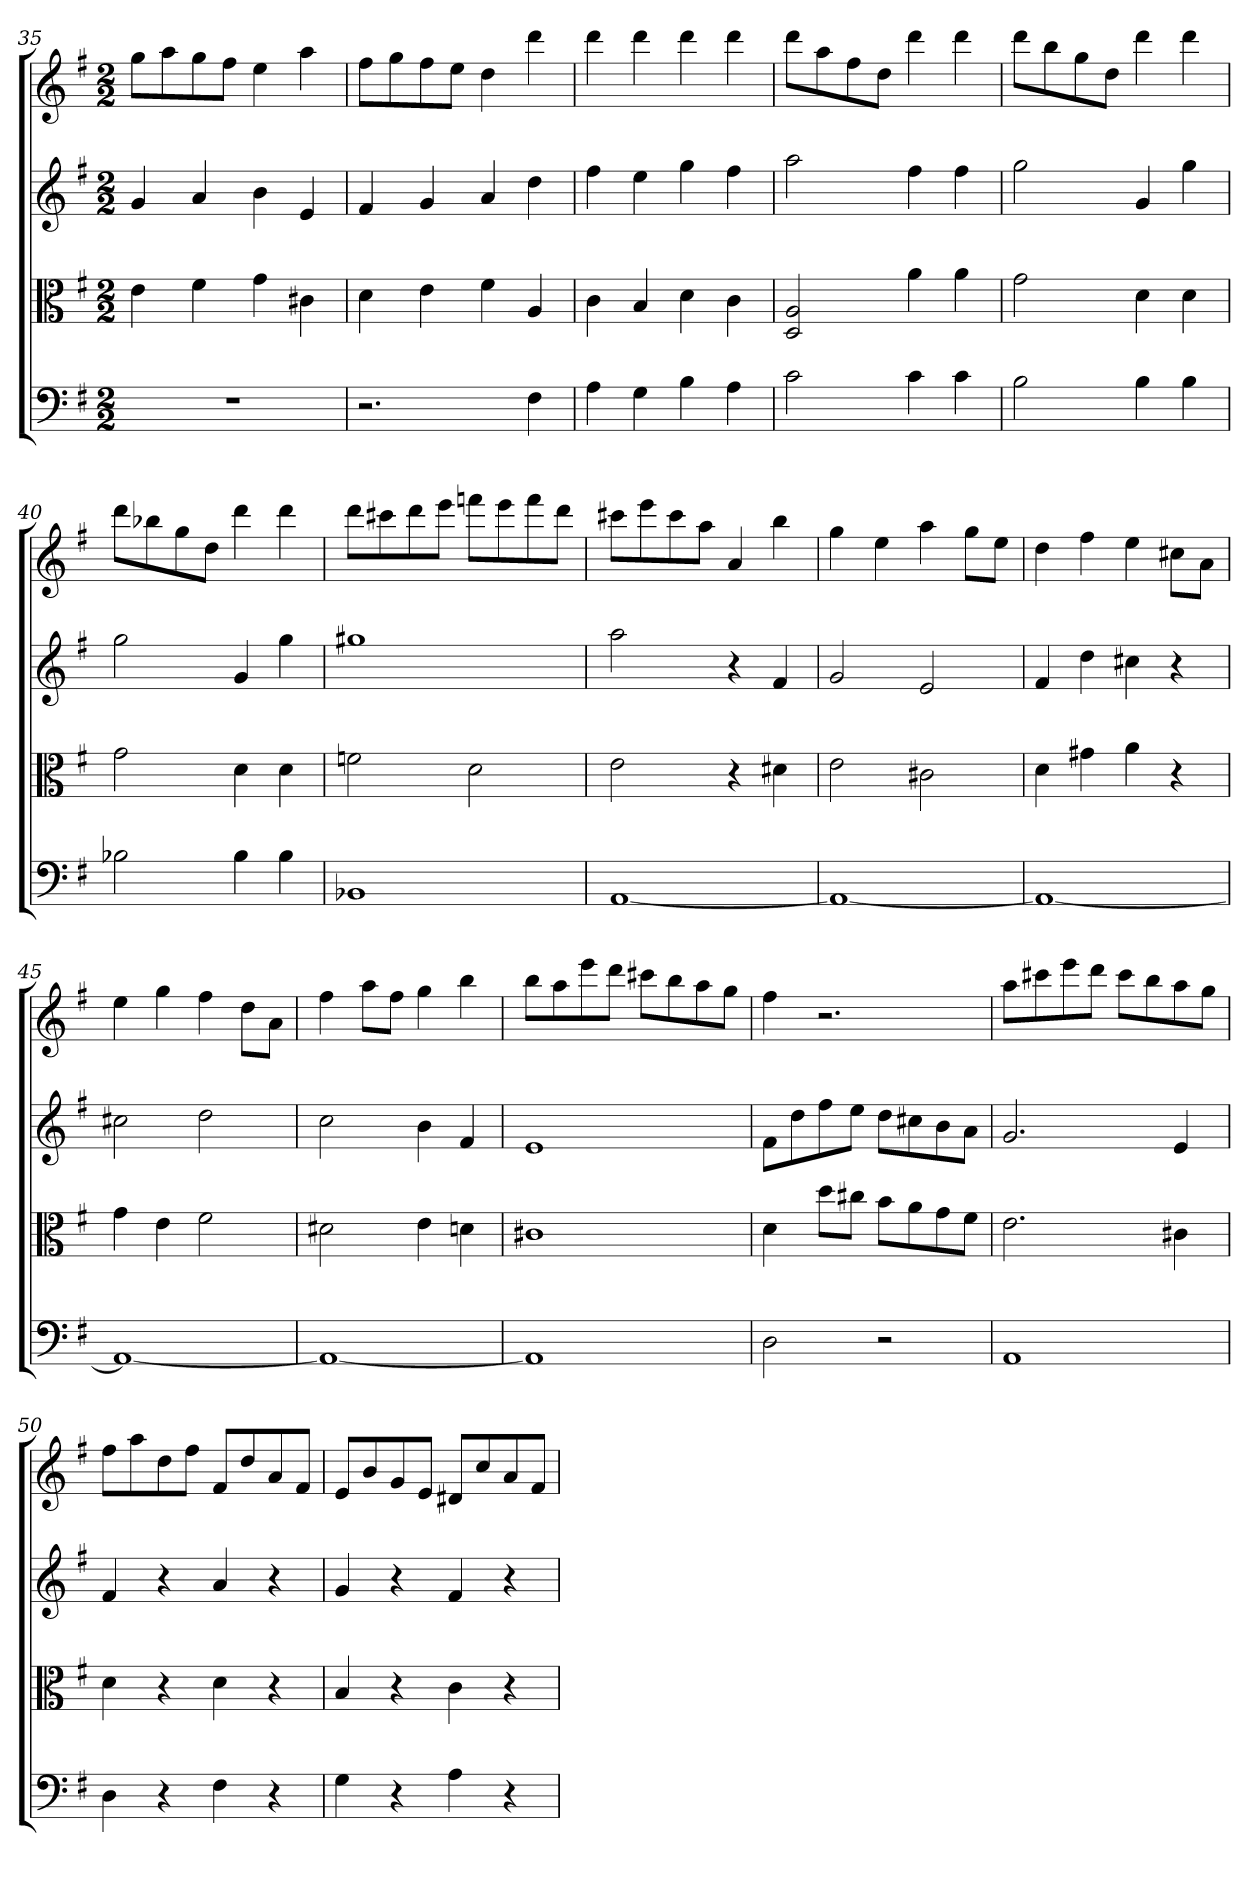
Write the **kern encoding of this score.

**kern	**kern	**kern	**kern
*part4	*part3	*part2	*part1
*staff4	*staff3	*staff2	*staff1
*clefF4	*clefC3	*	*
*k[f#]	*k[f#]	*k[f#]	*k[f#]
*G:	*G:	*G:	*G:
*M2/2	*M2/2	*M2/2	*M2/2
=35	=35	=35	=35
1r	4e	4g	8ggL
.	.	.	8aa
.	4f#	4a	8gg
.	.	.	8ff#J
.	4g	4b	4ee
.	4c#X	4e	4aa
=36	=36	=36	=36
2.r	4d	4f#	8ff#L
.	.	.	8gg
.	4e	4g	8ff#
.	.	.	8eeJ
.	4f#	4a	4dd
4F#	4A	4dd	4ddd
=37	=37	=37	=37
4A	4c	4ff#	4ddd
4G	4B	4ee	4ddd
4B	4d	4gg	4ddd
4A	4c	4ff#	4ddd
=38	=38	=38	=38
2c	2D 2A	2aa	8dddL
.	.	.	8aa
.	.	.	8ff#
.	.	.	8ddJ
4c	4a	4ff#	4ddd
4c	4a	4ff#	4ddd
=39	=39	=39	=39
2B	2g	2gg	8dddL
.	.	.	8bb
.	.	.	8gg
.	.	.	8ddJ
4B	4d	4g	4ddd
4B	4d	4gg	4ddd
=40	=40	=40	=40
2B-X	2g	2gg	8dddL
.	.	.	8bb-X
.	.	.	8gg
.	.	.	8ddJ
4B-	4d	4g	4ddd
4B-	4d	4gg	4ddd
=41	=41	=41	=41
1BB-X	2fn	1gg#X	8dddL
.	.	.	8ccc#X
.	.	.	8ddd
.	.	.	8eeeJ
.	2d	.	8fffnL
.	.	.	8eee
.	.	.	8fff
.	.	.	8dddJ
=42	=42	=42	=42
[1AA	2e	2aa	8ccc#XL
.	.	.	8eee
.	.	.	8ccc#
.	.	.	8aaJ
.	4r	4r	4a
.	4d#X	4f#	4bb
=43	=43	=43	=43
1AA_	2e	2g	4gg
.	.	.	4ee
.	2c#X	2e	4aa
.	.	.	8ggL
.	.	.	8eeJ
=44	=44	=44	=44
1AA_	4d	4f#	4dd
.	4g#X	4dd	4ff#
.	4a	4cc#X	4ee
.	4r	4r	8cc#XL
.	.	.	8aJ
=45	=45	=45	=45
1AA_	4g	2cc#X	4ee
.	4e	.	4gg
.	2f#	2dd	4ff#
.	.	.	8ddL
.	.	.	8aJ
=46	=46	=46	=46
1AA_	2d#X	2cc	4ff#
.	.	.	8aaL
.	.	.	8ff#J
.	4e	4b	4gg
.	4dn	4f#	4bb
=47	=47	=47	=47
1AA]	1c#X	1e	8bbL
.	.	.	8aa
.	.	.	8eee
.	.	.	8dddJ
.	.	.	8ccc#XL
.	.	.	8bb
.	.	.	8aa
.	.	.	8ggJ
=48	=48	=48	=48
2D	4d	8f#L	4ff#
.	.	8dd	.
.	8dd\L	8ff#	2.r
.	8cc#X\J	8eeJ	.
2r	8b\L	8ddL	.
.	8a\	8cc#X	.
.	8g\	8b	.
.	8f#\J	8aJ	.
=49	=49	=49	=49
1AA	2.e	2.g	8aaL
.	.	.	8ccc#X
.	.	.	8eee
.	.	.	8dddJ
.	.	.	8ccc#L
.	.	.	8bb
.	4c#X	4e	8aa
.	.	.	8ggJ
=50	=50	=50	=50
4D	4d	4f#	8ff#L
.	.	.	8aa
4r	4r	4r	8dd
.	.	.	8ff#J
4F#	4d	4a	8f#L
.	.	.	8dd
4r	4r	4r	8a
.	.	.	8f#J
=51	=51	=51	=51
4G	4B	4g	8eL
.	.	.	8b
4r	4r	4r	8g
.	.	.	8eJ
4A	4c	4f#	8d#XL
.	.	.	8cc
4r	4r	4r	8a
.	.	.	8f#J
=	=	=	=
*-	*-	*-	*-
